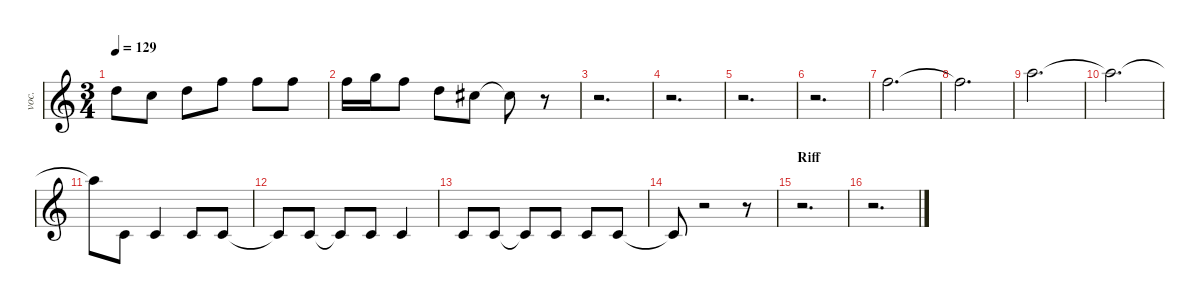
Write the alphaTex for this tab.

\defaultSystemsLayout 4
\hideDynamics
\bracketExtendMode nobrackets
\otherSystemsTrackNameOrientation horizontal
\track ("Vocal " "voc.") {instrument acousticgrandpiano}
\staff {score}
\tuning (E4 B3 G3 D3 A2 E2)
\ts (3 4)
\tempo 129
\clef g2
\ks c
15.2.8{dy fff} 13.2.8 15.2.8 13.1.8 13.1.8 13.1.8 |
13.1.16 15.1.16 13.1.8 15.2.8 14.2{acc #}.8 14.2{t acc #}.8 r.8 |
r.2{d} |
r.2{d} |
r.2{d} |
r.2{d} |
13.1.2{d} |
13.1{t}.2{d} |
17.1.2{d} |
17.1{t}.2{d} |
17.1{t}.8 15.5.8 15.5.4 15.5.8 15.5.8 |
15.5{t}.8 15.5.8 15.5{t}.8 15.5.8 15.5.4 |
15.5.8 15.5.8 15.5{t}.8 15.5.8 15.5.8 15.5.8 |
15.5{t}.8 r.2 r.8 |
\section ("" "Riff")
r.2{d} |
r.2{d}
